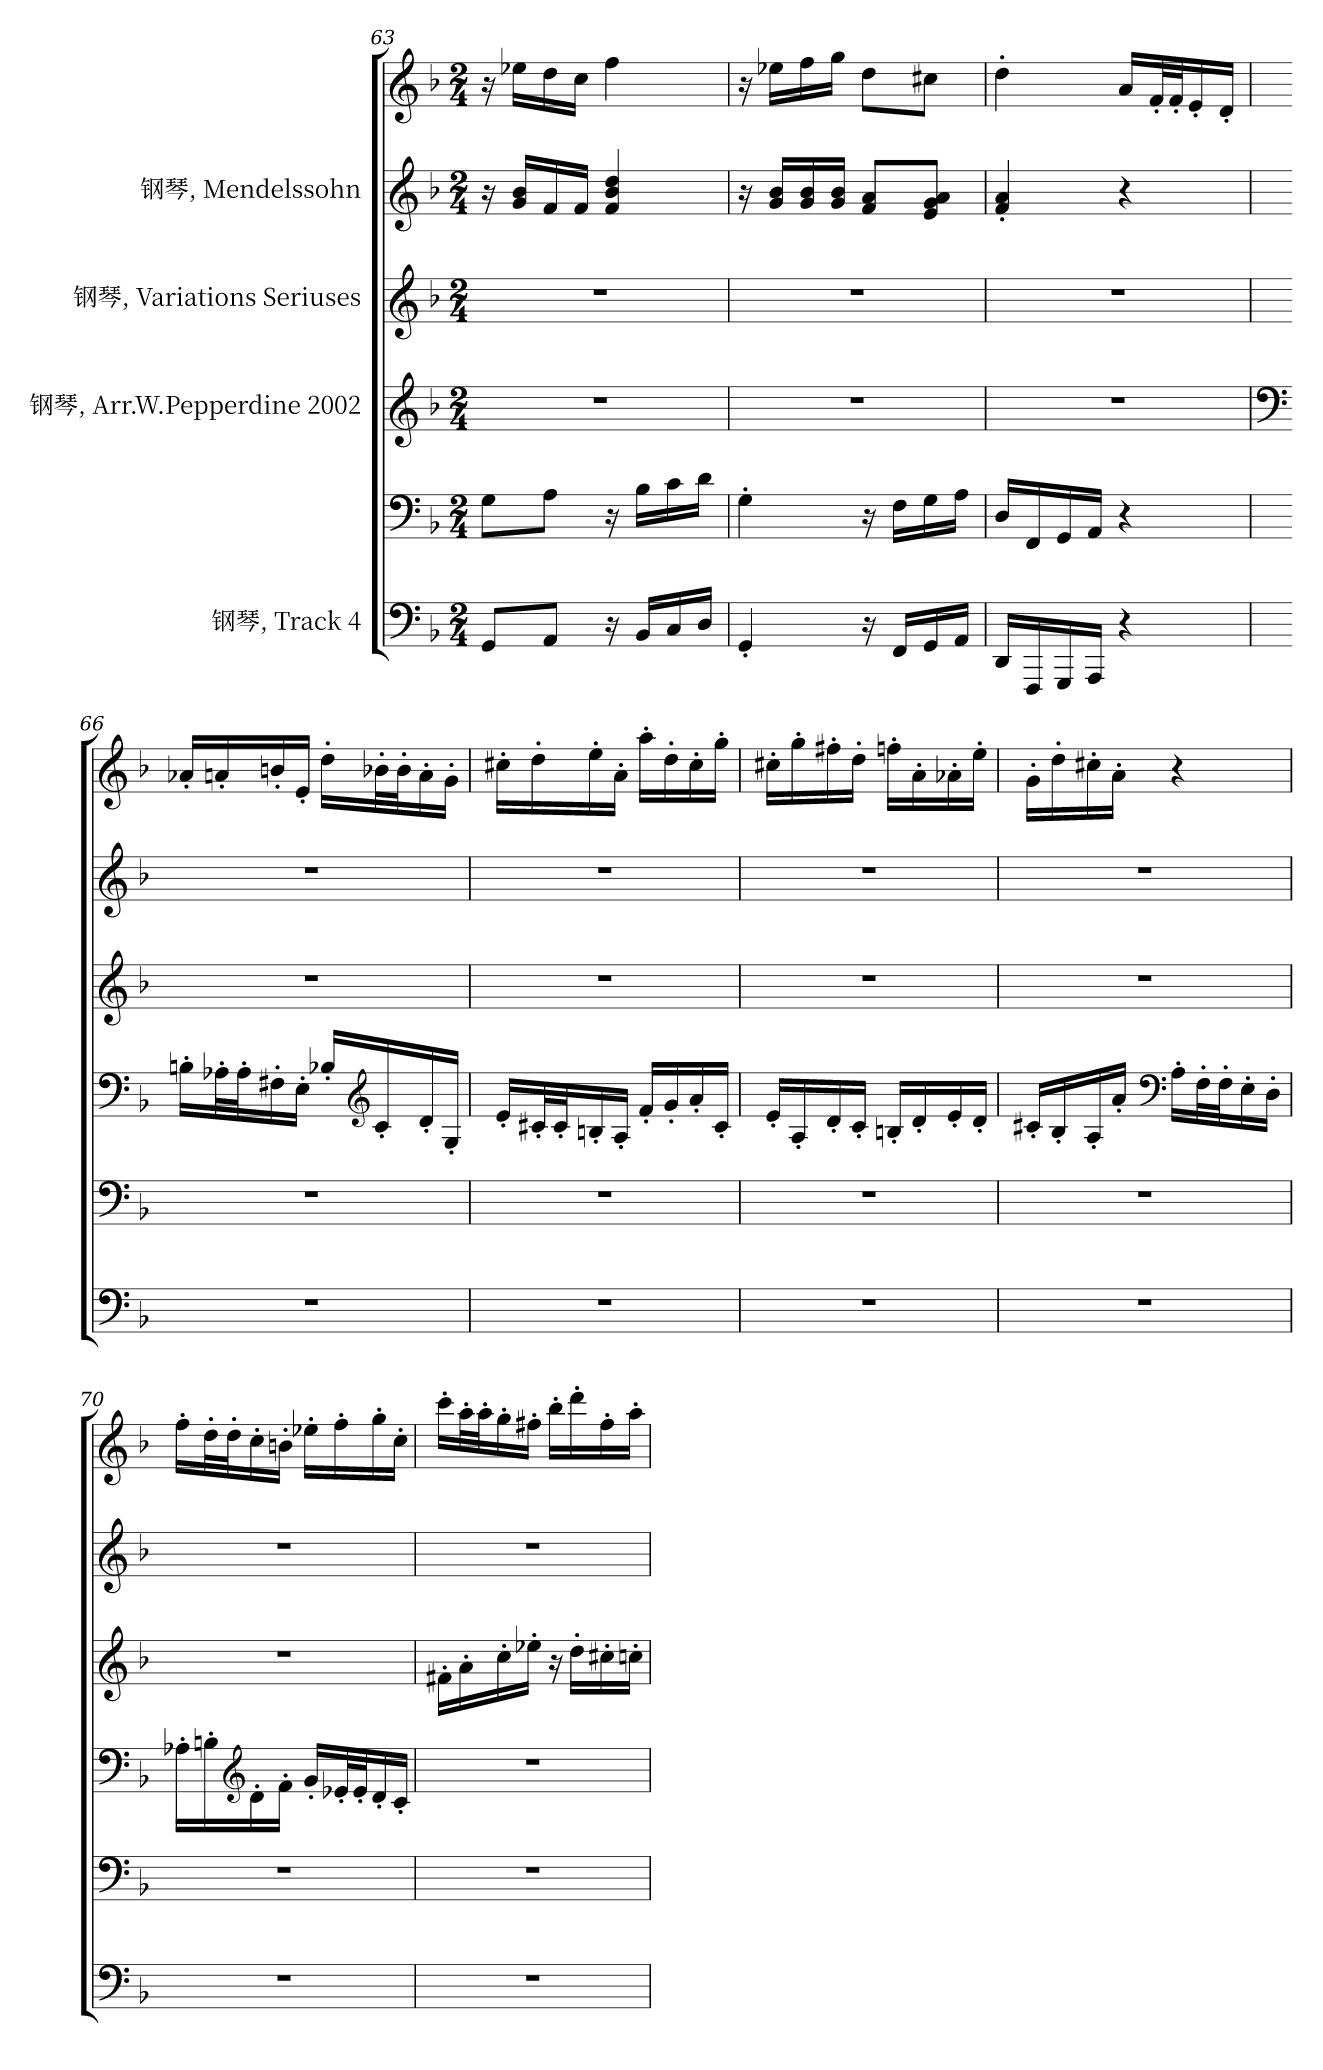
**kern	**kern	**kern	**kern	**kern	**kern
*part4	*part4	*part3	*part2	*part1	*part1
*staff6	*staff5	*staff4	*staff3	*staff2	*staff1
*I"钢琴, Track 4	*	*I"钢琴, Arr.W.Pepperdine 2002	*I"钢琴, Variations Seriuses	*I"钢琴, Mendelssohn	*
!!LO:LB:g=z
*clefF4	*clefF4	*clefG2	*clefG2	*clefG2	*clefG2
*k[b-]	*k[b-]	*k[b-]	*k[b-]	*k[b-]	*k[b-]
*M2/4	*M2/4	*M2/4	*M2/4	*M2/4	*M2/4
=63	=63	=63	=63	=63	=63
8GG/L	8G\L	2r	2r	16r	16r
.	.	.	.	16g/ 16b-/LL	16ee-X\LL
8AA/J	8A\J	.	.	16f/	16dd\
.	.	.	.	16f/JJ	16cc\JJ
16r	16r	.	.	4f/ 4b-/ 4dd/	4ff\
16BB-/LL	16B-\LL	.	.	.	.
16C/	16c\	.	.	.	.
16D/JJ	16d\JJ	.	.	.	.
=64	=64	=64	=64	=64	=64
4GG'/	4G'\	2r	2r	16r	16r
.	.	.	.	16g/ 16b-/LL	16ee-X\LL
.	.	.	.	16g/ 16b-/	16ff\
.	.	.	.	16g/ 16b-/JJ	16gg\JJ
16r	16r	.	.	8f/ 8a/L	8dd\L
16FF/LL	16F\LL	.	.	.	.
16GG/	16G\	.	.	8e/ 8g/ 8a/J	8cc#X\J
16AA/JJ	16A\JJ	.	.	.	.
=65	=65	=65	=65	=65	=65
16DD/LL	16D/LL	2r	2r	4f/' 4a/'	4dd'\
16FFF/	16FF/	.	.	.	.
16GGG/	16GG/	.	.	.	.
16AAA/JJ	16AA/JJ	.	.	.	.
4r	4r	.	.	4r	16a/LL
.	.	.	.	.	32f'/L
.	.	.	.	.	32f'/J
.	.	.	.	.	16e'/
.	.	.	.	.	16d'/JJ
!!LO:PB:g=z
=66	=66	=66	=66	=66	=66
*	*	*clefF4	*	*	*
2r	2r	16Bn'\LL	2r	2r	16a-X'/LL
.	.	32A-X'\L	.	.	16an'/
.	.	32A-'\J	.	.	.
.	.	16F#X'\	.	.	16bn'/
.	.	16E'\JJ	.	.	16e'/JJ
.	.	16B-X'/LL	.	.	16dd'\LL
*	*	*clefG2	*	*	*
.	.	16c'/	.	.	32b-X'\L
.	.	.	.	.	32b-'\J
.	.	16d'/	.	.	16a'\
.	.	16G'/JJ	.	.	16g'\JJ
=67	=67	=67	=67	=67	=67
2r	2r	16e'/LL	2r	2r	16cc#X'\LL
.	.	32c#X'/L	.	.	16dd'\
.	.	32c#'/J	.	.	.
.	.	16Bn'/	.	.	16ee'\
.	.	16A'/JJ	.	.	16a'\JJ
.	.	16f'/LL	.	.	16aa'\LL
.	.	16g'/	.	.	16dd'\
.	.	16a'/	.	.	16cc#'\
.	.	16c#'/JJ	.	.	16gg'\JJ
=68	=68	=68	=68	=68	=68
2r	2r	16e'/LL	2r	2r	16cc#X'\LL
.	.	16A'/	.	.	16gg'\
.	.	16d'/	.	.	16ff#X'\
.	.	16c'/JJ	.	.	16dd'\JJ
.	.	16Bn'/LL	.	.	16ffn'\LL
.	.	16d'/	.	.	16a'\
.	.	16e'/	.	.	16a-X'\
.	.	16d'/JJ	.	.	16ee'\JJ
!!LO:LB:g=z
=69	=69	=69	=69	=69	=69
2r	2r	16c#X'/LL	2r	2r	16g'\LL
.	.	16B-'/	.	.	16dd'\
.	.	16A'/	.	.	16cc#X'\
.	.	16a'/JJ	.	.	16a'\JJ
*	*	*clefF4	*	*	*
.	.	16A'\LL	.	.	4r
.	.	32F'\L	.	.	.
.	.	32F'\J	.	.	.
.	.	16E'\	.	.	.
.	.	16D'\JJ	.	.	.
=70	=70	=70	=70	=70	=70
2r	2r	16A-X'\LL	2r	2r	16ff'\LL
.	.	16Bn'\	.	.	32dd'\L
.	.	.	.	.	32dd'\J
*	*	*clefG2	*	*	*
.	.	16d'\	.	.	16cc'\
.	.	16f'\JJ	.	.	16bn'\JJ
.	.	16g'/LL	.	.	16ee-X'\LL
.	.	32e-X'/L	.	.	16ff'\
.	.	32e-'/J	.	.	.
.	.	16d'/	.	.	16gg'\
.	.	16c'/JJ	.	.	16cc'\JJ
=71	=71	=71	=71	=71	=71
2r	2r	2r	16f#X'\LL	2r	16ccc'\LL
.	.	.	16a'\	.	32aa'\L
.	.	.	.	.	32aa'\J
.	.	.	16cc'\	.	16gg'\
.	.	.	16ee-X'\JJ	.	16ff#X'\JJ
.	.	.	16r	.	16bb-'\LL
.	.	.	16dd'\LL	.	16ddd'\
.	.	.	16cc#X'\	.	16ff#'\
.	.	.	16ccn'\JJ	.	16aa'\JJ
=	=	=	=	=	=
*-	*-	*-	*-	*-	*-
